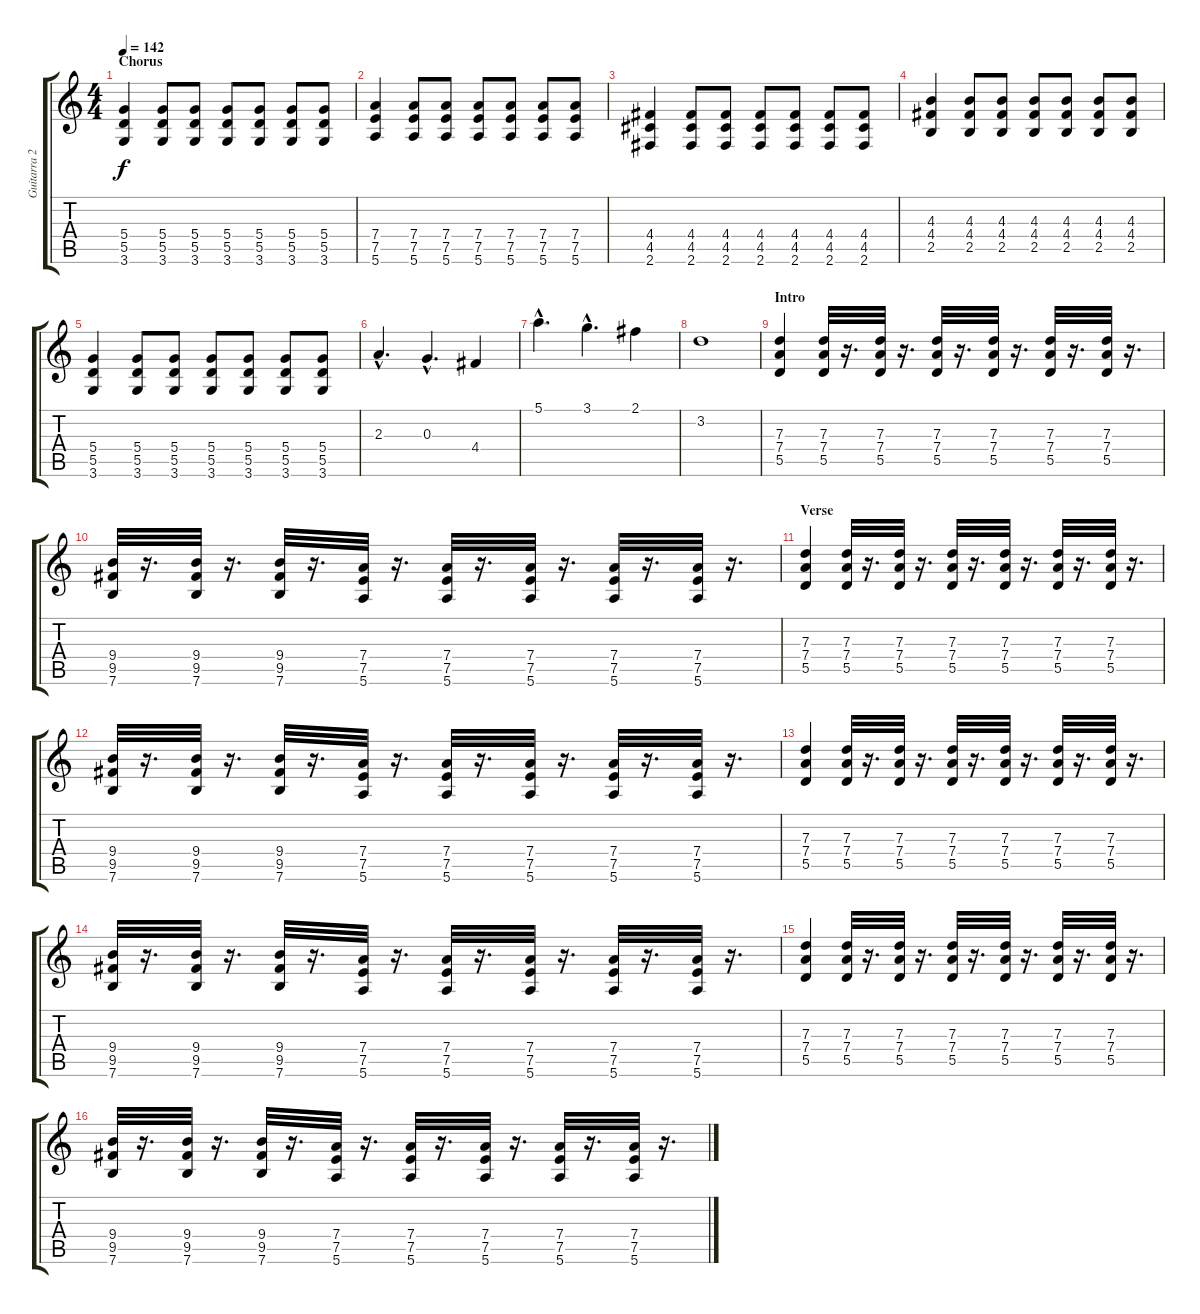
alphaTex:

\track ("Guitarra 2 - Erik" "Guitarra 2") {instrument distortionguitar}
\staff {score tabs}
\tuning (E4 B3 G3 D3 A2 E2) {hide}
\ts (4 4)
\section ("" "Chorus")
\tempo 142
\clef g2
\ks c
(5.4 5.5 3.6).4{dy f} (5.4 5.5 3.6).8 (5.4 5.5 3.6).8 (5.4 5.5 3.6).8 (5.4 5.5 3.6).8 (5.4 5.5 3.6).8 (5.4 5.5 3.6).8 |
(7.4 7.5 5.6).4 (7.4 7.5 5.6).8 (7.4 7.5 5.6).8 (7.4 7.5 5.6).8 (7.4 7.5 5.6).8 (7.4 7.5 5.6).8 (7.4 7.5 5.6).8 |
(4.4 4.5 2.6).4 (4.4 4.5 2.6).8 (4.4 4.5 2.6).8 (4.4 4.5 2.6).8 (4.4 4.5 2.6).8 (4.4 4.5 2.6).8 (4.4 4.5 2.6).8 |
(4.3 4.4 2.5).4 (4.3 4.4 2.5).8 (4.3 4.4 2.5).8 (4.3 4.4 2.5).8 (4.3 4.4 2.5).8 (4.3 4.4 2.5).8 (4.3 4.4 2.5).8 |
(5.4 5.5 3.6).4 (5.4 5.5 3.6).8 (5.4 5.5 3.6).8 (5.4 5.5 3.6).8 (5.4 5.5 3.6).8 (5.4 5.5 3.6).8 (5.4 5.5 3.6).8 |
2.3{hac}.4{d} 0.3{hac}.4{d} 4.4.4 |
5.1{hac}.4{d} 3.1{hac}.4{d} 2.1.4 |
3.2.1 |
\section ("" "Intro")
(7.3 7.4 5.5).4 (7.3 7.4 5.5).32 r.16{d} (7.3 7.4 5.5).32 r.16{d} (7.3 7.4 5.5).32 r.16{d} (7.3 7.4 5.5).32 r.16{d} (7.3 7.4 5.5).32 r.16{d} (7.3 7.4 5.5).32 r.16{d} |
(9.4 9.5 7.6).32 r.16{d} (9.4 9.5 7.6).32 r.16{d} (9.4 9.5 7.6).32 r.16{d} (7.4 7.5 5.6).32 r.16{d} (7.4 7.5 5.6).32 r.16{d} (7.4 7.5 5.6).32 r.16{d} (7.4 7.5 5.6).32 r.16{d} (7.4 7.5 5.6).32 r.16{d} |
\section ("" "Verse")
(7.3 7.4 5.5).4 (7.3 7.4 5.5).32 r.16{d} (7.3 7.4 5.5).32 r.16{d} (7.3 7.4 5.5).32 r.16{d} (7.3 7.4 5.5).32 r.16{d} (7.3 7.4 5.5).32 r.16{d} (7.3 7.4 5.5).32 r.16{d} |
(9.4 9.5 7.6).32 r.16{d} (9.4 9.5 7.6).32 r.16{d} (9.4 9.5 7.6).32 r.16{d} (7.4 7.5 5.6).32 r.16{d} (7.4 7.5 5.6).32 r.16{d} (7.4 7.5 5.6).32 r.16{d} (7.4 7.5 5.6).32 r.16{d} (7.4 7.5 5.6).32 r.16{d} |
(7.3 7.4 5.5).4 (7.3 7.4 5.5).32 r.16{d} (7.3 7.4 5.5).32 r.16{d} (7.3 7.4 5.5).32 r.16{d} (7.3 7.4 5.5).32 r.16{d} (7.3 7.4 5.5).32 r.16{d} (7.3 7.4 5.5).32 r.16{d} |
(9.4 9.5 7.6).32 r.16{d} (9.4 9.5 7.6).32 r.16{d} (9.4 9.5 7.6).32 r.16{d} (7.4 7.5 5.6).32 r.16{d} (7.4 7.5 5.6).32 r.16{d} (7.4 7.5 5.6).32 r.16{d} (7.4 7.5 5.6).32 r.16{d} (7.4 7.5 5.6).32 r.16{d} |
(7.3 7.4 5.5).4 (7.3 7.4 5.5).32 r.16{d} (7.3 7.4 5.5).32 r.16{d} (7.3 7.4 5.5).32 r.16{d} (7.3 7.4 5.5).32 r.16{d} (7.3 7.4 5.5).32 r.16{d} (7.3 7.4 5.5).32 r.16{d} |
(9.4 9.5 7.6).32 r.16{d} (9.4 9.5 7.6).32 r.16{d} (9.4 9.5 7.6).32 r.16{d} (7.4 7.5 5.6).32 r.16{d} (7.4 7.5 5.6).32 r.16{d} (7.4 7.5 5.6).32 r.16{d} (7.4 7.5 5.6).32 r.16{d} (7.4 7.5 5.6).32 r.16{d}
